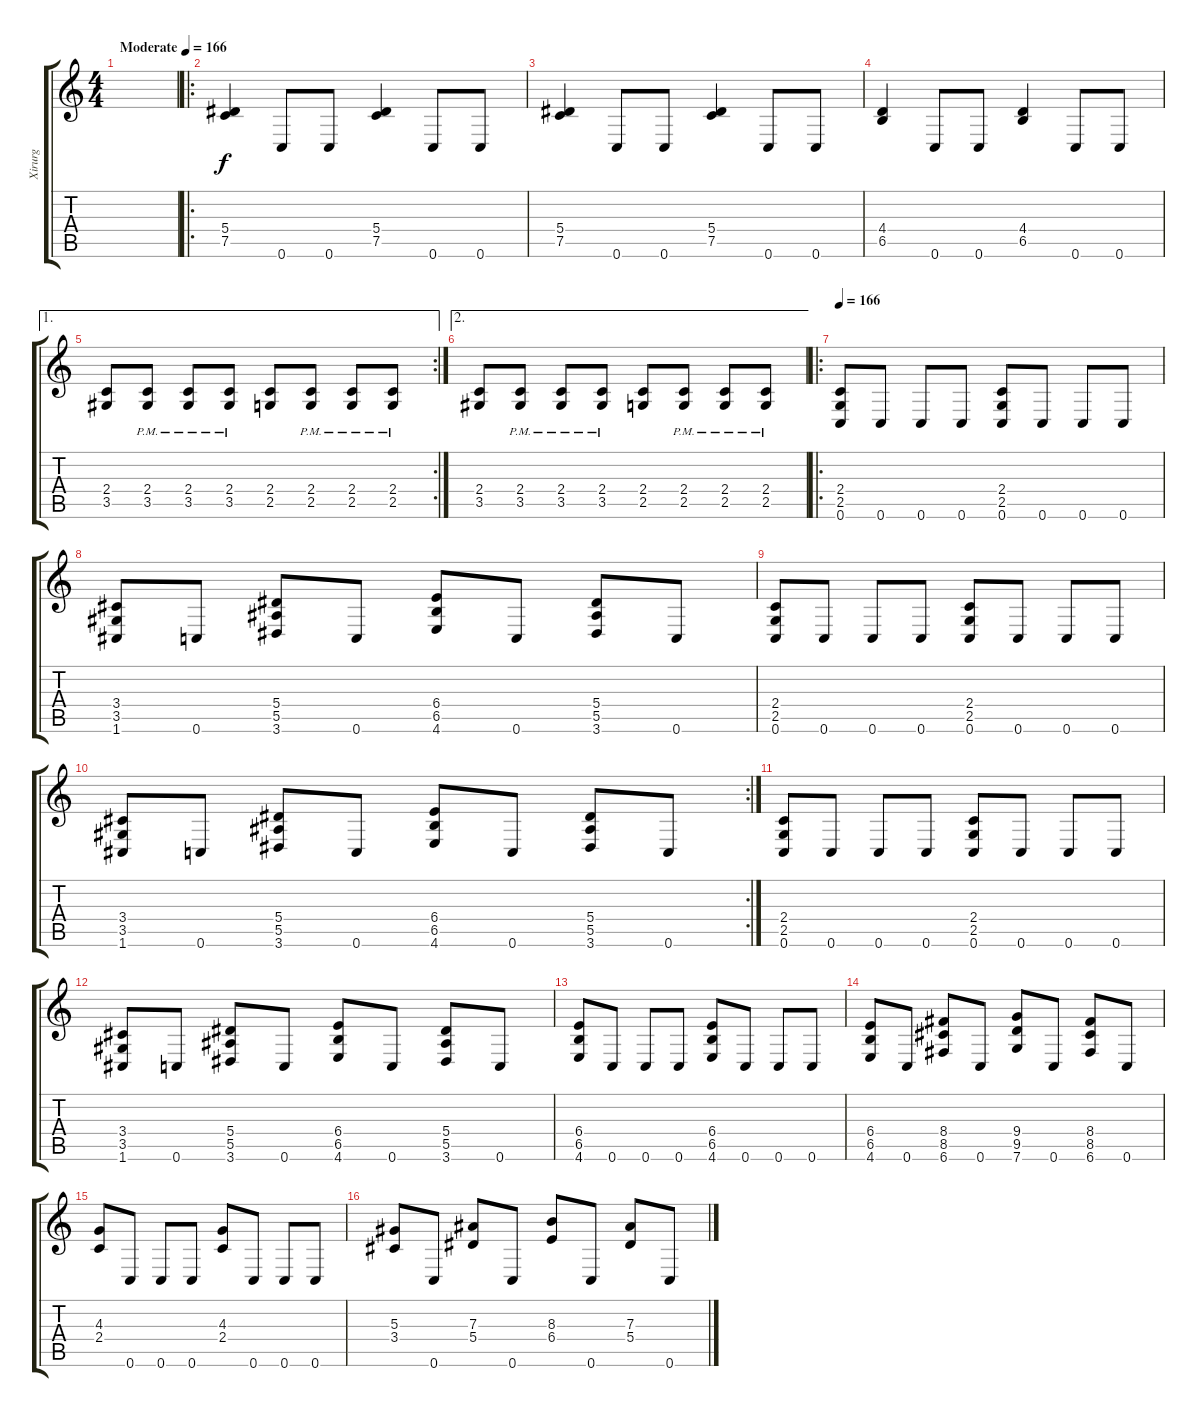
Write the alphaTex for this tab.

\track ("Xirurg" "Xirurg") {instrument distortionguitar}
\staff {score tabs}
\tuning (C4 G3 Eb3 Bb2 F2 C2) {hide}
\ts (4 4)
\tempo (166 "Moderate")
\clef g2
\ks c
|
\ro
(5.4 7.5).4 0.6.8 0.6.8 (5.4 7.5).4 0.6.8 0.6.8 |
(5.4 7.5).4 0.6.8 0.6.8 (5.4 7.5).4 0.6.8 0.6.8 |
(4.4 6.5).4 0.6.8 0.6.8 (4.4 6.5).4 0.6.8 0.6.8 |
\ae 1
\rc 2
(2.4 3.5).8 (2.4{pm} 3.5{pm}).8 (2.4{pm} 3.5{pm}).8 (2.4{pm} 3.5{pm}).8 (2.4 2.5).8 (2.4{pm} 2.5{pm}).8 (2.4{pm} 2.5{pm}).8 (2.4{pm} 2.5{pm}).8 |
\ae 2
(2.4 3.5).8 (2.4{pm} 3.5{pm}).8 (2.4{pm} 3.5{pm}).8 (2.4{pm} 3.5{pm}).8 (2.4 2.5).8 (2.4{pm} 2.5{pm}).8 (2.4{pm} 2.5{pm}).8 (2.4{pm} 2.5{pm}).8 |
\ro
\tempo 166
(2.4 2.5 0.6).8 0.6.8 0.6.8 0.6.8 (2.4 2.5 0.6).8 0.6.8 0.6.8 0.6.8 |
(3.4 3.5 1.6).8 0.6.8 (5.4 5.5 3.6).8 0.6.8 (6.4 6.5 4.6).8 0.6.8 (5.4 5.5 3.6).8 0.6.8 |
(2.4 2.5 0.6).8 0.6.8 0.6.8 0.6.8 (2.4 2.5 0.6).8 0.6.8 0.6.8 0.6.8 |
\rc 2
(3.4 3.5 1.6).8 0.6.8 (5.4 5.5 3.6).8 0.6.8 (6.4 6.5 4.6).8 0.6.8 (5.4 5.5 3.6).8 0.6.8 |
(2.4 2.5 0.6).8 0.6.8 0.6.8 0.6.8 (2.4 2.5 0.6).8 0.6.8 0.6.8 0.6.8 |
(3.4 3.5 1.6).8 0.6.8 (5.4 5.5 3.6).8 0.6.8 (6.4 6.5 4.6).8 0.6.8 (5.4 5.5 3.6).8 0.6.8 |
(6.4 6.5 4.6).8 0.6.8 0.6.8 0.6.8 (6.4 6.5 4.6).8 0.6.8 0.6.8 0.6.8 |
(6.4 6.5 4.6).8 0.6.8 (8.4 8.5 6.6).8 0.6.8 (9.4 9.5 7.6).8 0.6.8 (8.4 8.5 6.6).8 0.6.8 |
(4.3 2.4).8 0.6.8 0.6.8 0.6.8 (4.3 2.4).8 0.6.8 0.6.8 0.6.8 |
(5.3 3.4).8 0.6.8 (7.3 5.4).8 0.6.8 (8.3 6.4).8 0.6.8 (7.3 5.4).8 0.6.8
